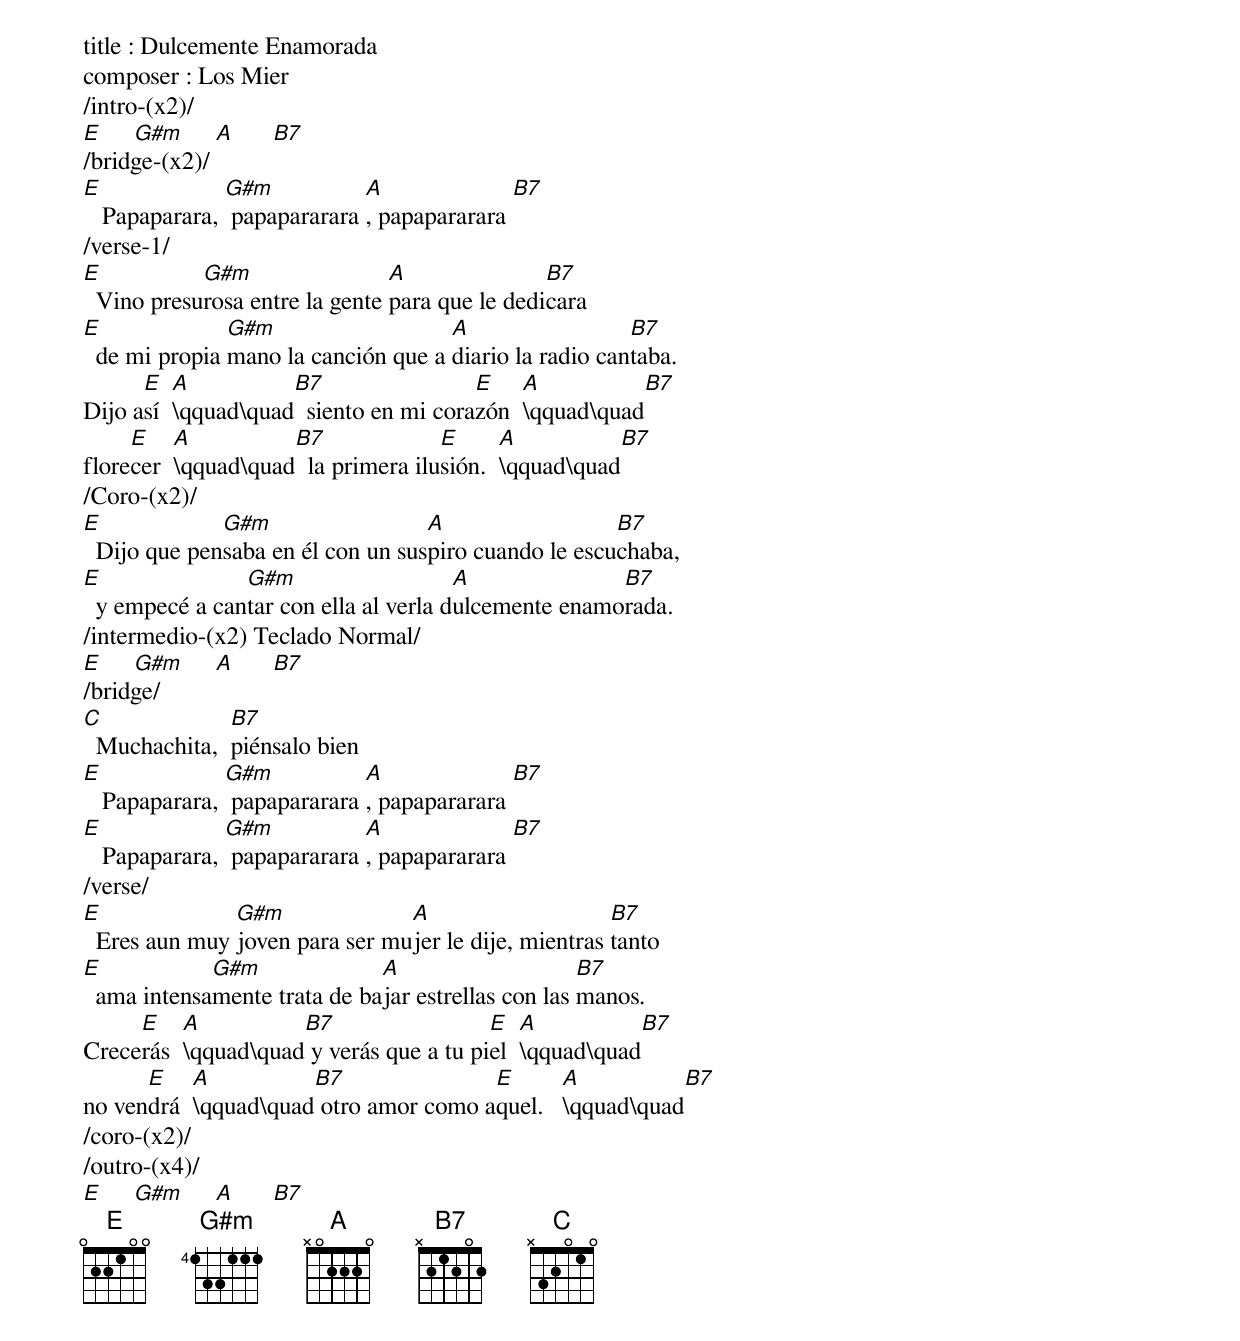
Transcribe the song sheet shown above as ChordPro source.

title : Dulcemente Enamorada
composer : Los Mier
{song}
/intro-(x2)/
[E]     [G#m]     [A]      [B7]
/bridge-(x2)/
[E]   Papaparara, [G#m] papapararara [A], papapararara [B7]
/verse-1/
[E]  Vino presu[G#m]rosa entre la gente [A]para que le dedi[B7]cara
[E]  de mi propia [G#m]mano la canción que a [A]diario la radio can[B7]taba.
Dijo a[E]sí  [A]\qquad\quad[B7]  siento en mi cora[E]zón  [A]\qquad\quad[B7]
flore[E]cer  [A]\qquad\quad[B7]  la primera ilu[E]sión.  [A]\qquad\quad[B7]
/Coro-(x2)/
[E]  Dijo que pen[G#m]saba en él con un sus[A]piro cuando le escu[B7]chaba,
[E]  y empecé a can[G#m]tar con ella al verla d[A]ulcemente enamo[B7]rada.
/intermedio-(x2) Teclado Normal/
[E]     [G#m]     [A]      [B7]
/bridge/
[C]  Muchachita,  [B7]piénsalo bien
[E]   Papaparara, [G#m] papapararara [A], papapararara [B7]
[E]   Papaparara, [G#m] papapararara [A], papapararara [B7]
/verse/
[E]  Eres aun muy [G#m]joven para ser mu[A]jer le dije, mientras [B7]tanto
[E]  ama intensa[G#m]mente trata de ba[A]jar estrellas con las [B7]manos.
Crece[E]rás  [A]\qquad\quad[B7] y verás que a tu pi[E]el  [A]\qquad\quad[B7]
no ven[E]drá  [A]\qquad\quad[B7] otro amor como a[E]quel.   [A]\qquad\quad[B7]
/coro-(x2)/
/outro-(x4)/
[E]     [G#m]     [A]      [B7]
